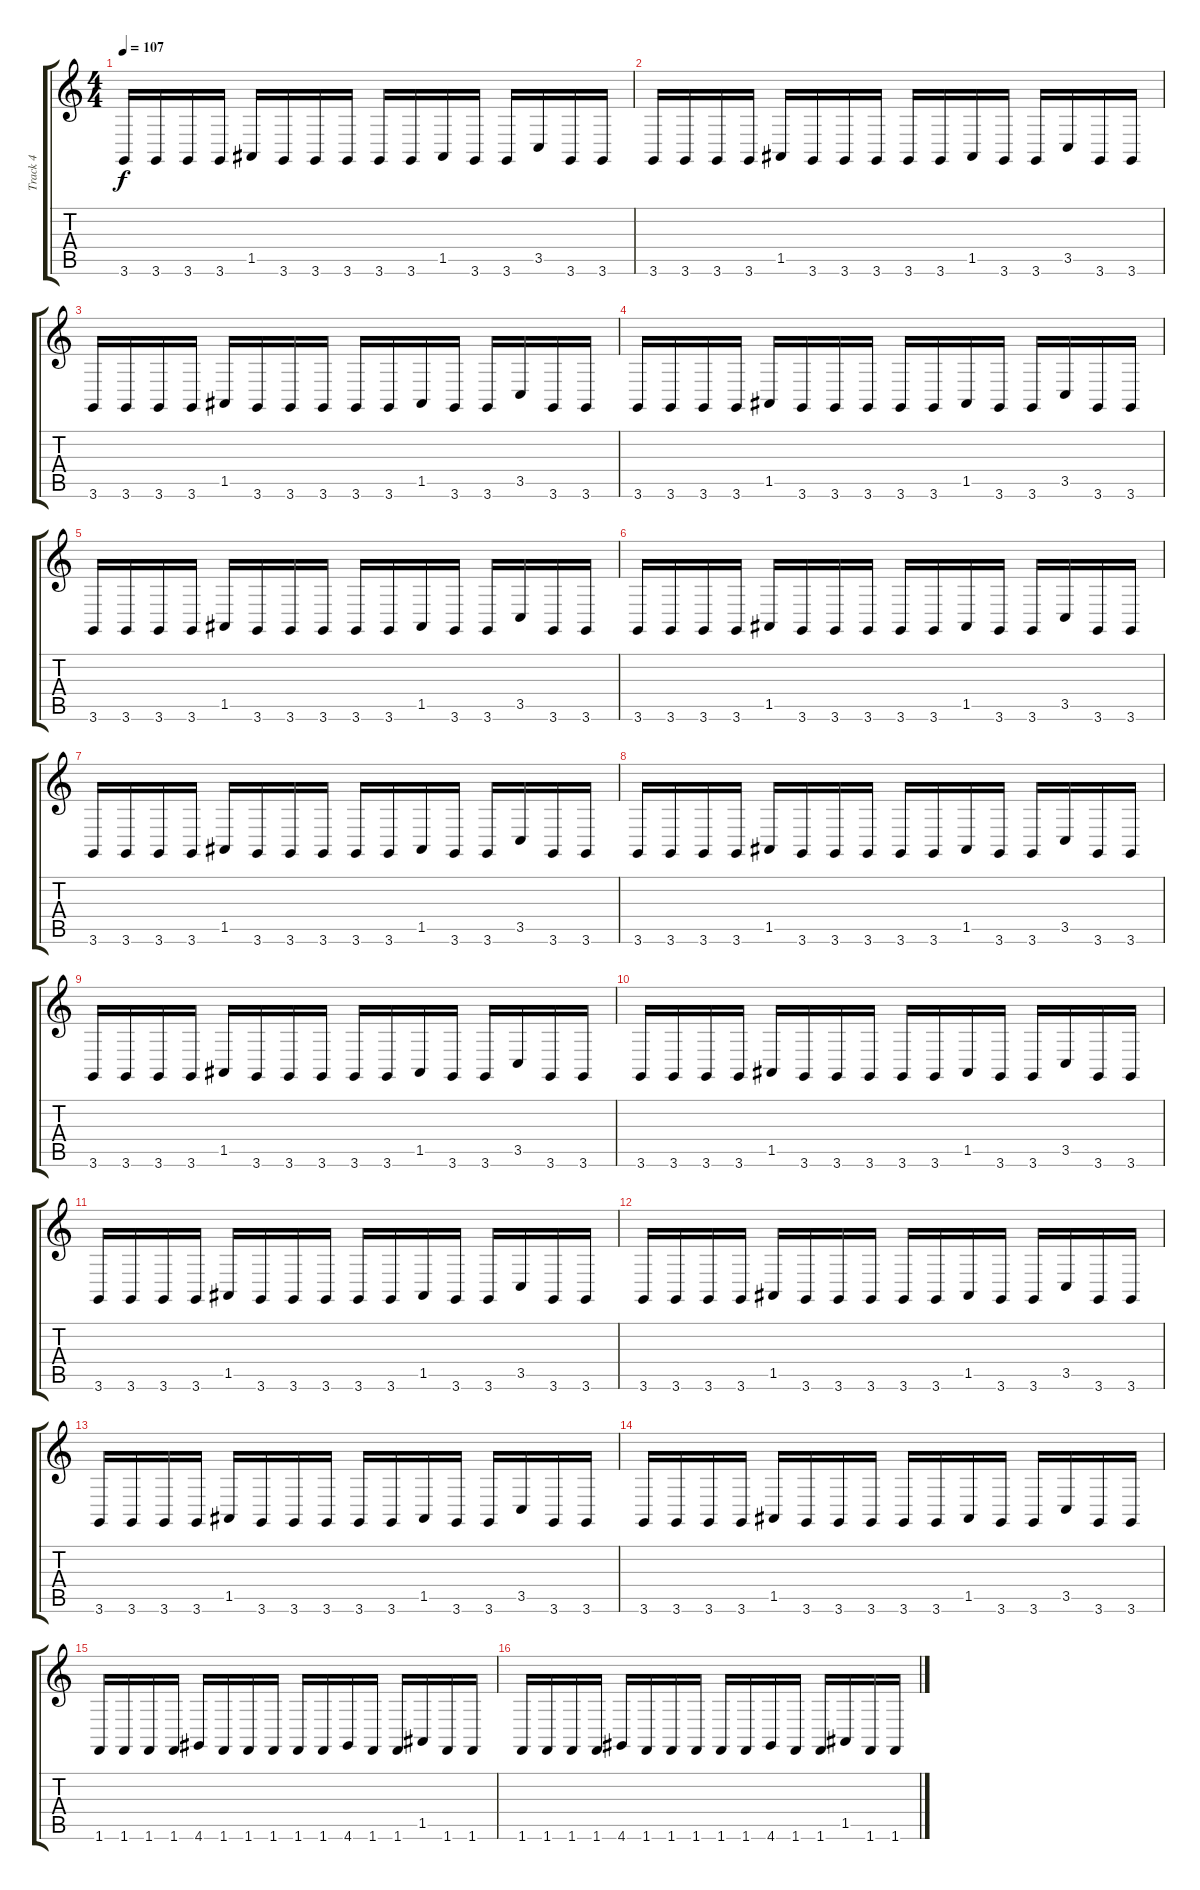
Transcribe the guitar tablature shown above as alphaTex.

\track ("Track 4" "Track 4") {instrument rockorgan}
\staff {score tabs}
\tuning (E4 B3 G3 D3 A2 E2) {hide}
\ts (4 4)
\tempo 107
\clef g2
\ks c
3.6.16{dy f} 3.6.16 3.6.16 3.6.16 1.5.16 3.6.16 3.6.16 3.6.16 3.6.16 3.6.16 1.5.16 3.6.16 3.6.16 3.5.16 3.6.16 3.6.16 |
3.6.16 3.6.16 3.6.16 3.6.16 1.5.16 3.6.16 3.6.16 3.6.16 3.6.16 3.6.16 1.5.16 3.6.16 3.6.16 3.5.16 3.6.16 3.6.16 |
3.6.16 3.6.16 3.6.16 3.6.16 1.5.16 3.6.16 3.6.16 3.6.16 3.6.16 3.6.16 1.5.16 3.6.16 3.6.16 3.5.16 3.6.16 3.6.16 |
3.6.16 3.6.16 3.6.16 3.6.16 1.5.16 3.6.16 3.6.16 3.6.16 3.6.16 3.6.16 1.5.16 3.6.16 3.6.16 3.5.16 3.6.16 3.6.16 |
3.6.16 3.6.16 3.6.16 3.6.16 1.5.16 3.6.16 3.6.16 3.6.16 3.6.16 3.6.16 1.5.16 3.6.16 3.6.16 3.5.16 3.6.16 3.6.16 |
3.6.16 3.6.16 3.6.16 3.6.16 1.5.16 3.6.16 3.6.16 3.6.16 3.6.16 3.6.16 1.5.16 3.6.16 3.6.16 3.5.16 3.6.16 3.6.16 |
3.6.16 3.6.16 3.6.16 3.6.16 1.5.16 3.6.16 3.6.16 3.6.16 3.6.16 3.6.16 1.5.16 3.6.16 3.6.16 3.5.16 3.6.16 3.6.16 |
3.6.16 3.6.16 3.6.16 3.6.16 1.5.16 3.6.16 3.6.16 3.6.16 3.6.16 3.6.16 1.5.16 3.6.16 3.6.16 3.5.16 3.6.16 3.6.16 |
3.6.16 3.6.16 3.6.16 3.6.16 1.5.16 3.6.16 3.6.16 3.6.16 3.6.16 3.6.16 1.5.16 3.6.16 3.6.16 3.5.16 3.6.16 3.6.16 |
3.6.16 3.6.16 3.6.16 3.6.16 1.5.16 3.6.16 3.6.16 3.6.16 3.6.16 3.6.16 1.5.16 3.6.16 3.6.16 3.5.16 3.6.16 3.6.16 |
3.6.16 3.6.16 3.6.16 3.6.16 1.5.16 3.6.16 3.6.16 3.6.16 3.6.16 3.6.16 1.5.16 3.6.16 3.6.16 3.5.16 3.6.16 3.6.16 |
3.6.16 3.6.16 3.6.16 3.6.16 1.5.16 3.6.16 3.6.16 3.6.16 3.6.16 3.6.16 1.5.16 3.6.16 3.6.16 3.5.16 3.6.16 3.6.16 |
3.6.16 3.6.16 3.6.16 3.6.16 1.5.16 3.6.16 3.6.16 3.6.16 3.6.16 3.6.16 1.5.16 3.6.16 3.6.16 3.5.16 3.6.16 3.6.16 |
3.6.16 3.6.16 3.6.16 3.6.16 1.5.16 3.6.16 3.6.16 3.6.16 3.6.16 3.6.16 1.5.16 3.6.16 3.6.16 3.5.16 3.6.16 3.6.16 |
1.6.16 1.6.16 1.6.16 1.6.16 4.6.16 1.6.16 1.6.16 1.6.16 1.6.16 1.6.16 4.6.16 1.6.16 1.6.16 1.5.16 1.6.16 1.6.16 |
1.6.16 1.6.16 1.6.16 1.6.16 4.6.16 1.6.16 1.6.16 1.6.16 1.6.16 1.6.16 4.6.16 1.6.16 1.6.16 1.5.16 1.6.16 1.6.16
